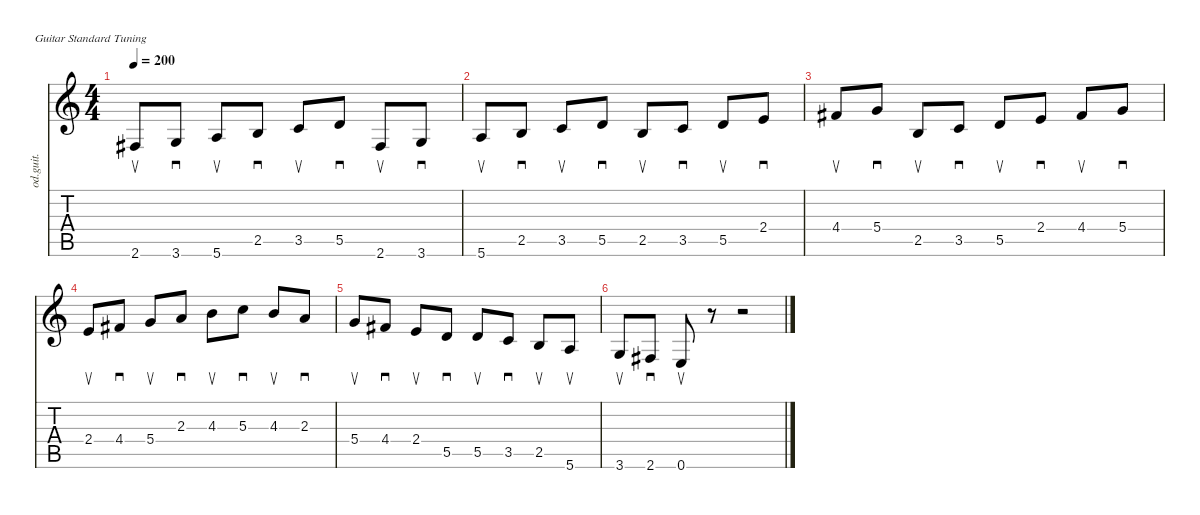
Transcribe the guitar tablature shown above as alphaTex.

\defaultSystemsLayout 4
\hideDynamics
\bracketExtendMode nobrackets
\otherSystemsTrackNameOrientation horizontal
\track ("Overdriven Guitar" "od.guit.") {instrument overdrivenguitar}
\staff {score tabs}
\tuning (E4 B3 G3 D3 A2 E2)
\ts (4 4)
\tempo 200
\clef g2
\ks c
2.6{acc #}.8{su dy mf instrument overdrivenguitar beam Up} 3.6.8{sd beam Up} 5.6.8{su beam Up} 2.5.8{sd beam Up} 3.5.8{su beam Up} 5.5.8{sd beam Up} 2.6{acc #}.8{su beam Up} 3.6.8{sd beam Up} |
5.6.8{su beam Up} 2.5.8{sd beam Up} 3.5.8{su beam Up} 5.5.8{sd beam Up} 2.5.8{su beam Up} 3.5.8{sd beam Up} 5.5.8{su beam Up} 2.4.8{sd beam Up} |
4.4{acc #}.8{su beam Up} 5.4.8{sd beam Up} 2.5.8{su beam Up} 3.5.8{sd beam Up} 5.5.8{su beam Up} 2.4.8{sd beam Up} 4.4{acc #}.8{su beam Up} 5.4.8{sd beam Up} |
2.4.8{su beam Up} 4.4{acc #}.8{sd beam Up} 5.4.8{su beam Up} 2.3.8{sd beam Up} 4.3.8{su beam Down} 5.3.8{sd beam Down} 4.3.8{su beam Up} 2.3.8{sd beam Up} |
5.4.8{su beam Up} 4.4{acc #}.8{sd beam Up} 2.4.8{su beam Up} 5.5.8{sd beam Up} 5.5.8{su beam Up} 3.5.8{sd beam Up} 2.5.8{su beam Up} 5.6.8{su beam Up} |
3.6.8{su beam Up} 2.6{acc #}.8{sd beam Up} 0.6.8{su beam Up} r.8{beam Up} r.2{beam Up}
